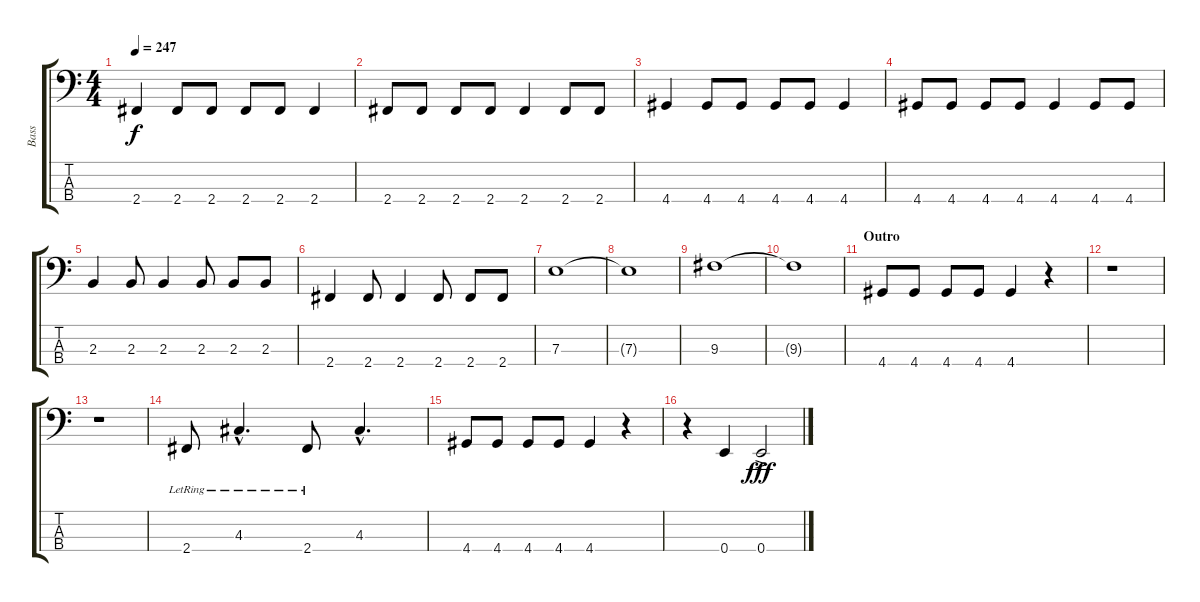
\track ("Bass" "Bass") {instrument electricbasspick}
\staff {score tabs}
\tuning (G2 D2 A1 E1) {hide}
\ts (4 4)
\tempo 247
\clef f4
\ks c
2.4.4{dy f} 2.4.8 2.4.8 2.4.8 2.4.8 2.4.4 |
2.4.8 2.4.8 2.4.8 2.4.8 2.4.4 2.4.8 2.4.8 |
4.4.4 4.4.8 4.4.8 4.4.8 4.4.8 4.4.4 |
4.4.8 4.4.8 4.4.8 4.4.8 4.4.4 4.4.8 4.4.8 |
2.3.4 2.3.8 2.3.4 2.3.8 2.3.8 2.3.8 |
2.4.4 2.4.8 2.4.4 2.4.8 2.4.8 2.4.8 |
7.3.1 |
7.3{t}.1 |
9.3.1 |
9.3{t}.1 |
\section ("" "Outro")
4.4.8 4.4.8 4.4.8 4.4.8 4.4.4 r.4 |
r.1 |
r.1 |
2.4{lr}.8 4.3{hac lr}.4{d} 2.4{lr}.8 4.3{hac}.4{d} |
4.4.8 4.4.8 4.4.8 4.4.8 4.4.4 r.4 |
r.4 0.4.4 0.4{ac}.2{dy fff}
